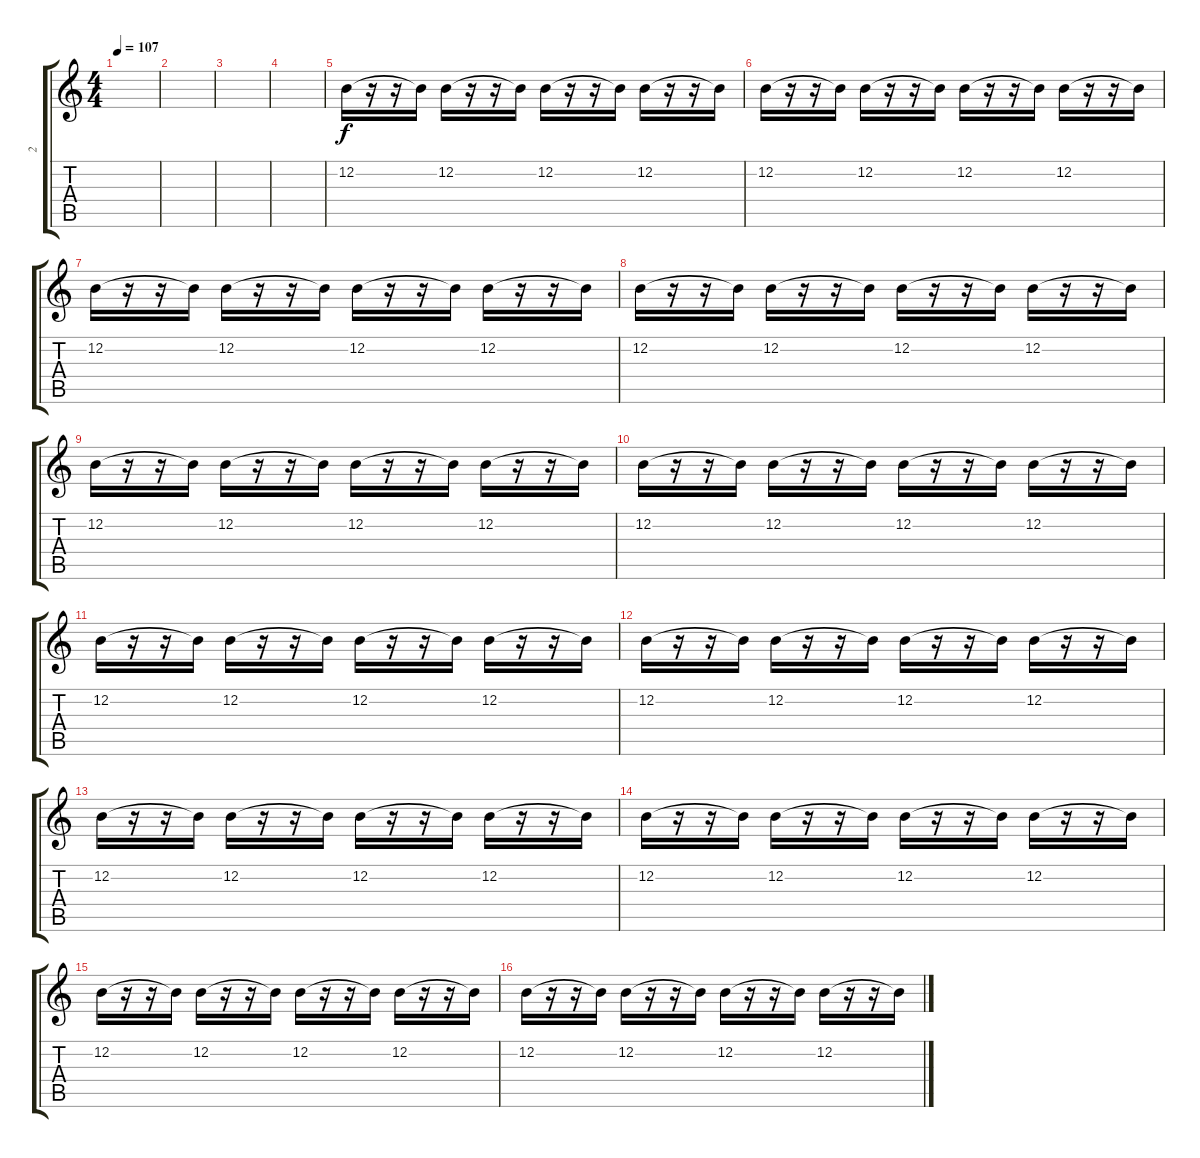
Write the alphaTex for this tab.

\track ("2" "2") {instrument violin}
\staff {score tabs}
\tuning (E4 B3 G3 D3 A2 D2) {hide}
\ts (4 4)
\tempo 107
\clef g2
\ks c
|
|
|
|
12.2.16{balance 16} r.16 r.16 12.2{t}.16 12.2.16{balance 8} r.16 r.16 12.2{t}.16 12.2.16{balance 0} r.16 r.16 12.2{t}.16 12.2.16{balance 8} r.16 r.16 12.2{t}.16 |
12.2.16{balance 16} r.16 r.16 12.2{t}.16 12.2.16{balance 8} r.16 r.16 12.2{t}.16 12.2.16{balance 0} r.16 r.16 12.2{t}.16 12.2.16{balance 8} r.16 r.16 12.2{t}.16 |
12.2.16{balance 16} r.16 r.16 12.2{t}.16 12.2.16{balance 8} r.16 r.16 12.2{t}.16 12.2.16{balance 0} r.16 r.16 12.2{t}.16 12.2.16{balance 8} r.16 r.16 12.2{t}.16 |
12.2.16{balance 16} r.16 r.16 12.2{t}.16 12.2.16{balance 8} r.16 r.16 12.2{t}.16 12.2.16{balance 0} r.16 r.16 12.2{t}.16 12.2.16{balance 8} r.16 r.16 12.2{t}.16 |
12.2.16{balance 16} r.16 r.16 12.2{t}.16 12.2.16{balance 8} r.16 r.16 12.2{t}.16 12.2.16{balance 0} r.16 r.16 12.2{t}.16 12.2.16{balance 8} r.16 r.16 12.2{t}.16 |
12.2.16{balance 16} r.16 r.16 12.2{t}.16 12.2.16{balance 8} r.16 r.16 12.2{t}.16 12.2.16{balance 0} r.16 r.16 12.2{t}.16 12.2.16{balance 8} r.16 r.16 12.2{t}.16 |
12.2.16{balance 16} r.16 r.16 12.2{t}.16 12.2.16{balance 8} r.16 r.16 12.2{t}.16 12.2.16{balance 0} r.16 r.16 12.2{t}.16 12.2.16{balance 8} r.16 r.16 12.2{t}.16 |
12.2.16{balance 16} r.16 r.16 12.2{t}.16 12.2.16{balance 8} r.16 r.16 12.2{t}.16 12.2.16{balance 0} r.16 r.16 12.2{t}.16 12.2.16{balance 8} r.16 r.16 12.2{t}.16 |
12.2.16{balance 16} r.16 r.16 12.2{t}.16 12.2.16{balance 8} r.16 r.16 12.2{t}.16 12.2.16{balance 0} r.16 r.16 12.2{t}.16 12.2.16{balance 8} r.16 r.16 12.2{t}.16 |
12.2.16{balance 16} r.16 r.16 12.2{t}.16 12.2.16{balance 8} r.16 r.16 12.2{t}.16 12.2.16{balance 0} r.16 r.16 12.2{t}.16 12.2.16{balance 8} r.16 r.16 12.2{t}.16 |
12.2.16{balance 16} r.16 r.16 12.2{t}.16 12.2.16{balance 8} r.16 r.16 12.2{t}.16 12.2.16{balance 0} r.16 r.16 12.2{t}.16 12.2.16{balance 8} r.16 r.16 12.2{t}.16 |
12.2.16{balance 16} r.16 r.16 12.2{t}.16 12.2.16{balance 8} r.16 r.16 12.2{t}.16 12.2.16{balance 0} r.16 r.16 12.2{t}.16 12.2.16{balance 8} r.16 r.16 12.2{t}.16
